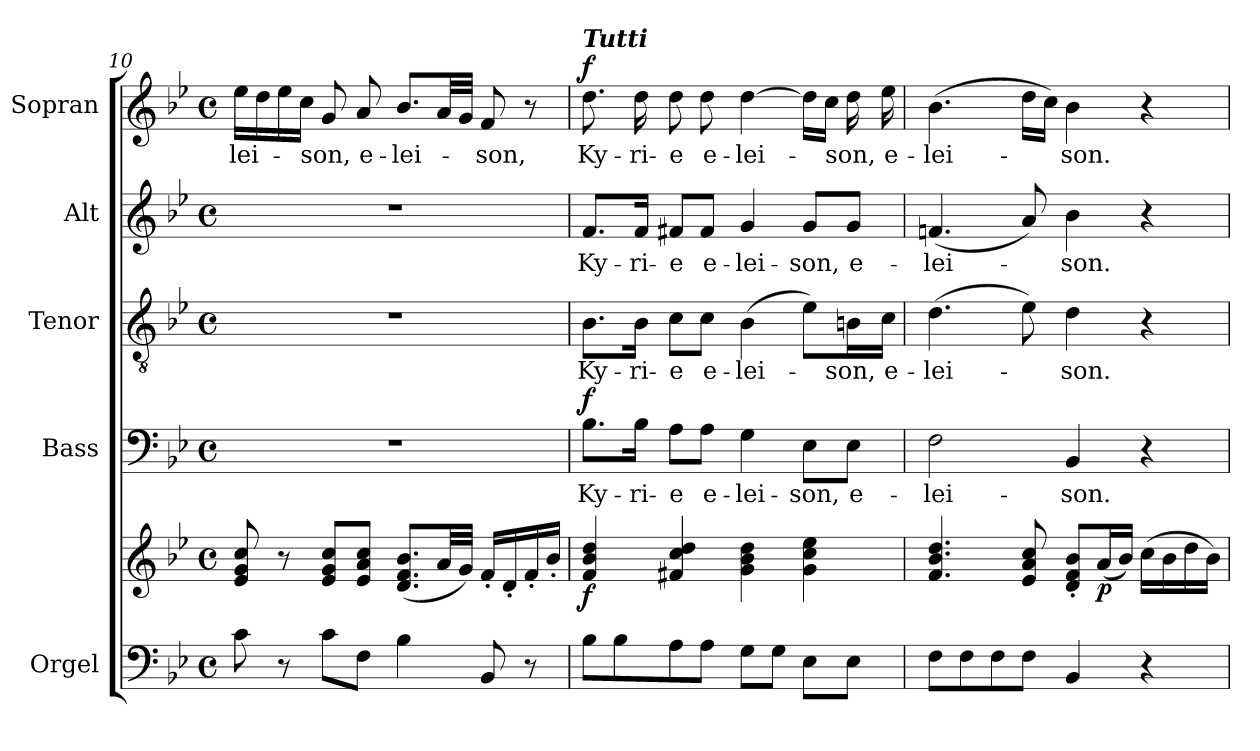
**kern	**kern	**dynam	**kern	**text	**dynam	**kern	**text	**kern	**text	**kern	**text	**dynam
*part5	*part5	*part5	*part4	*part4	*part4	*part3	*part3	*part2	*part2	*part1	*part1	*part1
*staff6	*staff5	*staff5/6	*staff4	*staff4	*staff4	*staff3	*staff3	*staff2	*staff2	*staff1	*staff1	*staff1
*I"Orgel	*	*	*I"Bass	*	*	*I"Tenor	*	*I"Alt	*	*I"Sopran	*	*
*I'Org.	*	*	*I'B.	*	*	*I'T.	*	*I'A.	*	*I'S.	*	*
*clefF4	*clefG2	*	*clefF4	*	*	*clefGv2	*	*clefG2	*	*clefG2	*	*
*k[b-e-]	*k[b-e-]	*	*k[b-e-]	*	*	*k[b-e-]	*	*k[b-e-]	*	*k[b-e-]	*	*
*B-:	*B-:	*	*B-:	*	*	*B-:	*	*B-:	*	*B-:	*	*
*M4/4	*M4/4	*	*M4/4	*	*	*M4/4	*	*M4/4	*	*M4/4	*	*
*met(c)	*met(c)	*	*met(c)	*	*	*met(c)	*	*met(c)	*	*met(c)	*	*
=10	=10	=10	=10	=10	=10	=10	=10	=10	=10	=10	=10	=10
!	!	!	!	!	!	!	!	!	!	!	!LO:LY:b	!
8c\	8e-/ 8g/ 8cc/	.	1r	.	.	1r	.	1r	.	16ee-\LL	-lei-	.
.	.	.	.	.	.	.	.	.	.	16dd\	.	.
8r	8r	.	.	.	.	.	.	.	.	16ee-\	.	.
.	.	.	.	.	.	.	.	.	.	16cc\JJ	.	.
!	!	!	!	!	!	!	!	!	!	!	!LO:LY:b	!
8c\L	8e-/ 8g/ 8cc/L	.	.	.	.	.	.	.	.	8g/	-son,	.
!	!	!	!	!	!	!	!	!	!	!	!LO:LY:b	!
8F\J	8e-/ 8a/ 8cc/J	.	.	.	.	.	.	.	.	8a/	e-	.
!	!	!	!	!	!	!	!	!	!	!	!LO:LY:b	!
4B-\	(<8.d/ 8.f/ 8.b-/L	.	.	.	.	.	.	.	.	8.b-/L	-lei-	.
.	32a/LL	.	.	.	.	.	.	.	.	32a/LL	.	.
.	32g/JJJ)	.	.	.	.	.	.	.	.	32g/JJJ	.	.
!	!	!	!	!	!	!	!	!	!	!	!LO:LY:b	!
8BB-/	16f'</LL	.	.	.	.	.	.	.	.	8f/	-son,	.
.	16d'</	.	.	.	.	.	.	.	.	.	.	.
8r	16f'</	.	.	.	.	.	.	.	.	8r	.	.
.	16b-'</JJ	.	.	.	.	.	.	.	.	.	.	.
=11	=11	=11	=11	=11	=11	=11	=11	=11	=11	=11	=11	=11
!	!	!	!	!	!	!	!	!	!	!LO:TX:a:Bi:t=Tutti	!	!
!	!	!LO:DY:b	!	!LO:LY:b	!LO:DY:a	!	!LO:LY:b	!	!LO:LY:b	!	!LO:LY:b	!LO:DY:a
8B-\L	4f/ 4b-/ 4dd/	f	8.B-\L	Ky-	f	8.B-\L	Ky-	8.f/L	Ky-	8.dd\	Ky-	f
8B-\	.	.	.	.	.	.	.	.	.	.	.	.
!	!	!	!	!LO:LY:b	!	!	!LO:LY:b	!	!LO:LY:b	!	!LO:LY:b	!
.	.	.	16B-\Jk	-ri-	.	16B-\Jk	-ri-	16f/Jk	-ri-	16dd\	-ri-	.
!	!	!	!	!LO:LY:b	!	!	!LO:LY:b	!	!LO:LY:b	!	!LO:LY:b	!
8A\	4f#X/ 4cc/ 4dd/	.	8A\L	-e	.	8c\L	-e	8f#X/L	-e	8dd\	-e	.
!	!	!	!	!LO:LY:b	!	!	!LO:LY:b	!	!LO:LY:b	!	!LO:LY:b	!
8A\J	.	.	8A\J	e-	.	8c\J	e-	8f#/J	e-	8dd\	e-	.
!	!	!	!	!LO:LY:b	!	!	!LO:LY:b	!	!LO:LY:b	!	!LO:LY:b	!
8G\L	4g\ 4b-\ 4dd\	.	4G\	-lei-	.	(>4B-\	-lei-	4g/	-lei-	[4dd\	-lei-	.
8G\J	.	.	.	.	.	.	.	.	.	.	.	.
!	!	!	!	!LO:LY:b	!	!	!	!	!LO:LY:b	!	!	!
8E-\L	4g\ 4cc\ 4ee-\	.	8E-\L	-son,	.	8e-\L)	.	8g/L	-son,	16dd\LL]	.	.
.	.	.	.	.	.	.	.	.	.	16cc\JJ	.	.
!	!	!	!	!LO:LY:b	!	!	!LO:LY:b	!	!LO:LY:b	!	!LO:LY:b	!
8E-\J	.	.	8E-\J	e-	.	16Bn\L	-son,	8g/J	e-	16dd\	-son,	.
!	!	!	!	!	!	!	!LO:LY:b	!	!	!	!LO:LY:b	!
.	.	.	.	.	.	16c\JJ	e-	.	.	16ee-\	e-	.
!!LO:LB:g=z
=12	=12	=12	=12	=12	=12	=12	=12	=12	=12	=12	=12	=12
!	!	!	!	!LO:LY:b	!	!	!LO:LY:b	!	!LO:LY:b	!	!LO:LY:b	!
8F\L	4.f/ 4.b-/ 4.dd/	.	2F\	-lei-	.	(>4.d\	-lei-	(<4.fn/	-lei-	(>4.b-\	-lei-	.
8F\	.	.	.	.	.	.	.	.	.	.	.	.
8F\	.	.	.	.	.	.	.	.	.	.	.	.
8F\J	8e-/ 8a/ 8cc/	.	.	.	.	8e-\)	.	8a/)	.	16dd\LL	.	.
.	.	.	.	.	.	.	.	.	.	16cc\JJ)	.	.
!	!	!	!	!LO:LY:b	!	!	!LO:LY:b	!	!LO:LY:b	!	!LO:LY:b	!
4BB-/	8d/'< 8f/'< 8b-/'<L	.	4BB-/	-son.	.	4d\	-son.	4b-\	-son.	4b-\	-son.	.
!	!	!LO:DY:b	!	!	!	!	!	!	!	!	!	!
.	(<16a/L	p	.	.	.	.	.	.	.	.	.	.
.	16b-/JJ)	.	.	.	.	.	.	.	.	.	.	.
4r	(>16cc\LL	.	4r	.	.	4r	.	4r	.	4r	.	.
.	16b-\	.	.	.	.	.	.	.	.	.	.	.
.	16dd\	.	.	.	.	.	.	.	.	.	.	.
.	16b-\JJ)	.	.	.	.	.	.	.	.	.	.	.
=	=	=	=	=	=	=	=	=	=	=	=	=
*-	*-	*-	*-	*-	*-	*-	*-	*-	*-	*-	*-	*-
